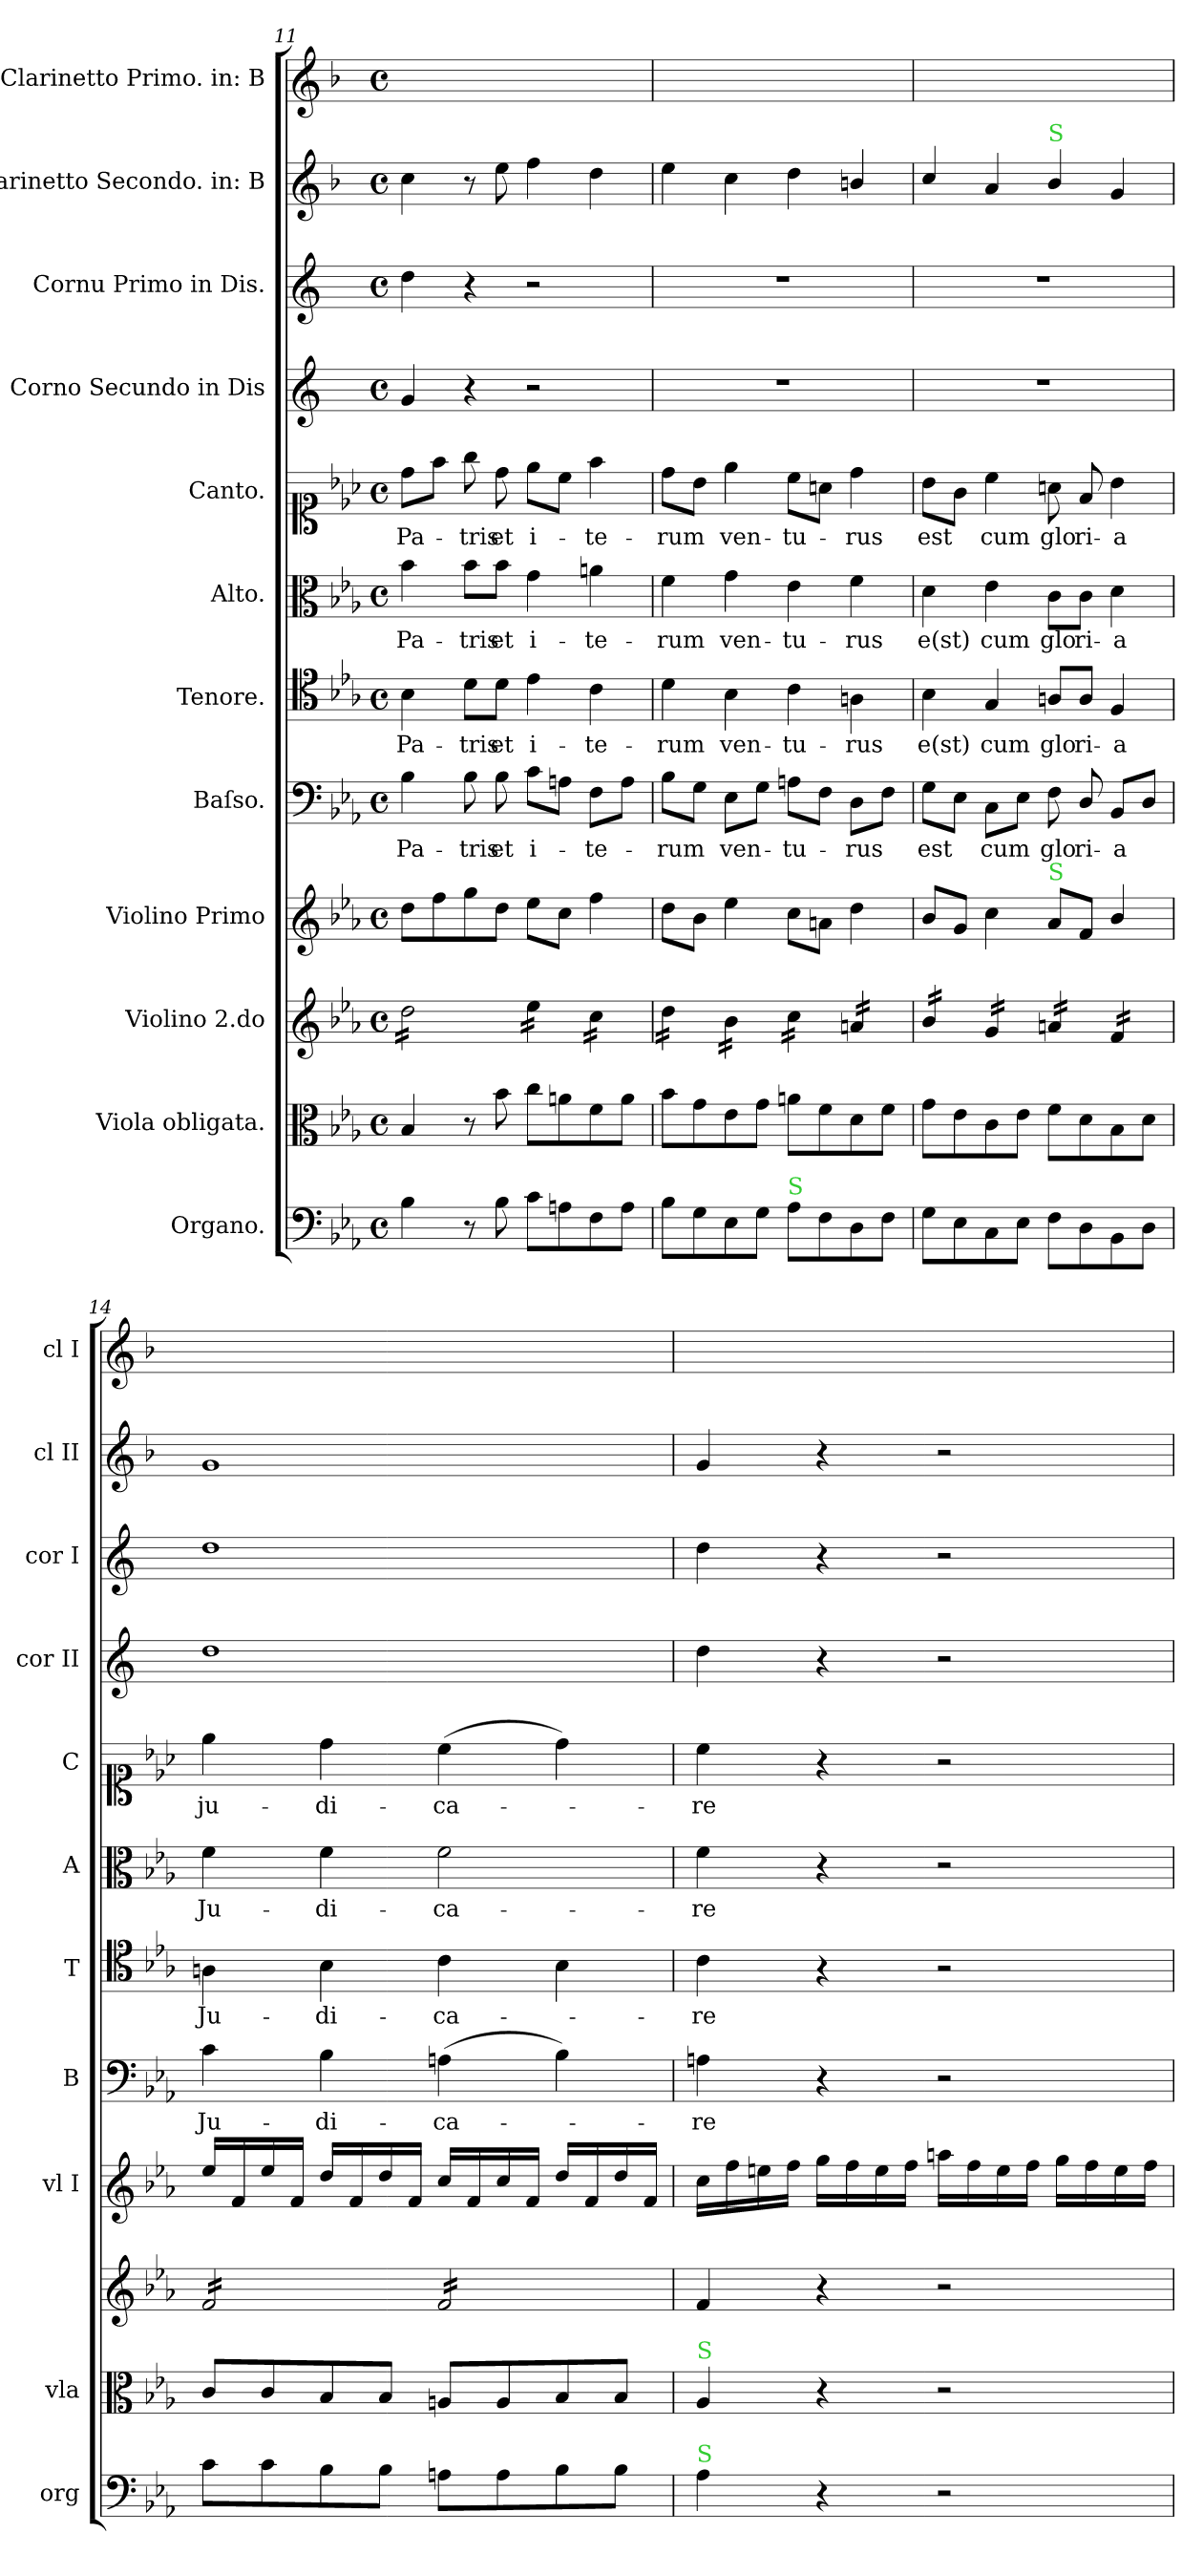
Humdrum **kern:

**kern	**kern	**kern	**kern	**kern	**text	**kern	**text	**kern	**text	**kern	**text	**kern	**kern	**kern	**kern
*part12	*part11	*part10	*part9	*part8	*part8	*part7	*part7	*part6	*part6	*part5	*part5	*part4	*part3	*part2	*part1
*staff12	*staff11	*staff10	*staff9	*staff8	*staff8	*staff7	*staff7	*staff6	*staff6	*staff5	*staff5	*staff4	*staff3	*staff2	*staff1
*I"Organo.	*I"Viola obligata.	*I"Violino 2.do	*I"Violino Primo	*I"Baſso.	*	*I"Tenore.	*	*I"Alto.	*	*I"Canto.	*	*I"Corno Secundo in Dis	*I"Cornu Primo in Dis.	*I"Clarinetto Secondo. in: B	*I"Clarinetto Primo. in: B
*I'org	*I'vla	*	*I'vl I	*I'B	*	*I'T	*	*I'A	*	*I'C	*	*I'cor II	*I'cor I	*I'cl II	*I'cl I
*clefF4	*clefC3	*clefG2	*clefG2	*clefF4	*	*clefC4	*	*clefC3	*	*clefC1	*	*clefG2	*clefG2	*clefG2	*clefG2
*	*	*	*	*	*	*	*	*	*	*	*	*ITrd5c9	*ITrd5c9	*ITrd1c2	*ITrd1c2
*k[b-e-a-]	*k[b-e-a-]	*k[b-e-a-]	*k[b-e-a-]	*k[b-e-a-]	*	*k[b-e-a-]	*	*k[b-e-a-]	*	*k[b-e-a-]	*	*k[b-e-a-]	*k[b-e-a-]	*k[b-e-a-]	*k[b-e-a-]
*E-:	*E-:	*E-:	*E-:	*E-:	*	*E-:	*	*E-:	*	*E-:	*	*E-:	*E-:	*E-:	*E-:
*M4/4	*M4/4	*M4/4	*M4/4	*M4/4	*	*M4/4	*	*M4/4	*	*M4/4	*	*M4/4	*M4/4	*M4/4	*M4/4
*met(c)	*met(c)	*met(c)	*met(c)	*met(c)	*	*met(c)	*	*met(c)	*	*met(c)	*	*met(c)	*met(c)	*met(c)	*met(c)
=11	=11	=11	=11	=11	=11	=11	=11	=11	=11	=11	=11	=11	=11	=11	=11
*	*	*tremolo	*	*	*	*	*	*	*	*	*	*	*	*	*
4B-\	4B-/	16dd\LL	8dd\L	4B-\	Pa-	4B-\	Pa-	4b-\	Pa-	8dd\L	Pa-	4B-/	4f\	4b-\	1ryy
.	.	16dd\	.	.	.	.	.	.	.	.	.	.	.	.	.
.	.	16dd\	8ff\	.	.	.	.	.	.	8ff\J	.	.	.	.	.
.	.	16dd\	.	.	.	.	.	.	.	.	.	.	.	.	.
8r	8r	16dd\	8gg\	8B-\	-tris	8d\L	-tris	8b-\L	-tris	8gg\	-tris	4r	4r	8r	.
.	.	16dd\	.	.	.	.	.	.	.	.	.	.	.	.	.
8B-\	8b-\	16dd\	8dd\J	8B-\	et	8d\J	et	8b-\J	et	8dd\	et	.	.	8dd\	.
.	.	16dd\JJ	.	.	.	.	.	.	.	.	.	.	.	.	.
8c\L	8cc\L	16ee-\LL	8ee-\L	8c\L	i-	4e-\	i-	4g\	i-	8ee-\L	i-	2r	2r	4ee-\	.
.	.	16ee-\	.	.	.	.	.	.	.	.	.	.	.	.	.
8An\	8an\	16ee-\	8cc\J	8An\J	.	.	.	.	.	8cc\J	.	.	.	.	.
.	.	16ee-\JJ	.	.	.	.	.	.	.	.	.	.	.	.	.
8F\	8f\	16cc\LL	4ff\	8F\L	-te-	4c\	-te-	4an\	-te-	4ff\	-te-	.	.	4cc\	.
.	.	16cc\	.	.	.	.	.	.	.	.	.	.	.	.	.
8A\J	8a\J	16cc\	.	8A\J	.	.	.	.	.	.	.	.	.	.	.
.	.	16cc\JJ	.	.	.	.	.	.	.	.	.	.	.	.	.
=12	=12	=12	=12	=12	=12	=12	=12	=12	=12	=12	=12	=12	=12	=12	=12
8B-\L	8b-\L	16dd\LL	8dd\L	8B-\L	-rum	4d\	-rum	4f\	-rum	8dd\L	-rum	1r	1r	4dd\	1ryy
.	.	16dd\	.	.	.	.	.	.	.	.	.	.	.	.	.
8G\	8g\	16dd\	8b-\J	8G\J	.	.	.	.	.	8b-\J	.	.	.	.	.
.	.	16dd\JJ	.	.	.	.	.	.	.	.	.	.	.	.	.
8E-\	8e-\	16b-\LL	4ee-\	8E-\L	ven-	4B-\	ven-	4g\	ven-	4ee-\	ven-	.	.	4b-\	.
.	.	16b-\	.	.	.	.	.	.	.	.	.	.	.	.	.
8G\J	8g\J	16b-\	.	8G\J	.	.	.	.	.	.	.	.	.	.	.
.	.	16b-\JJ	.	.	.	.	.	.	.	.	.	.	.	.	.
!LO:TX:a:color=limegreen:t=S	!	!	!	!	!	!	!	!	!	!	!	!	!	!	!
8A-\L	8an\L	16cc\LL	8cc\L	8An\L	-tu-	4c\	-tu-	4e-\	-tu-	8cc\L	-tu-	.	.	4cc\	.
.	.	16cc\	.	.	.	.	.	.	.	.	.	.	.	.	.
8F\	8f\	16cc\	8an\J	8F\J	.	.	.	.	.	8an\J	.	.	.	.	.
.	.	16cc\JJ	.	.	.	.	.	.	.	.	.	.	.	.	.
8D\	8d\	16an/LL	4dd\	8D\L	-rus	4An\	-rus	4f\	-rus	4dd\	-rus	.	.	4an/	.
.	.	16an/	.	.	.	.	.	.	.	.	.	.	.	.	.
8F\J	8f\J	16an/	.	8F\J	.	.	.	.	.	.	.	.	.	.	.
.	.	16an/JJ	.	.	.	.	.	.	.	.	.	.	.	.	.
=13	=13	=13	=13	=13	=13	=13	=13	=13	=13	=13	=13	=13	=13	=13	=13
8G\L	8g\L	16b-/LL	8b-/L	8G\L	est	4B-\	e(st)	4d\	e(st)	8b-\L	est	1r	1r	4b-/	1ryy
.	.	16b-/	.	.	.	.	.	.	.	.	.	.	.	.	.
8E-\	8e-\	16b-/	8g/J	8E-\J	.	.	.	.	.	8g\J	.	.	.	.	.
.	.	16b-/JJ	.	.	.	.	.	.	.	.	.	.	.	.	.
8C\	8c\	16g/LL	4cc\	8C\L	cum	4G/	cum	4e-\	cum	4cc\	cum	.	.	4g/	.
.	.	16g/	.	.	.	.	.	.	.	.	.	.	.	.	.
8E-\J	8e-\J	16g/	.	8E-\J	.	.	.	.	.	.	.	.	.	.	.
.	.	16g/JJ	.	.	.	.	.	.	.	.	.	.	.	.	.
!	!	!	!	!	!	!	!	!	!	!	!	!	!	!LO:TX:a:color=limegreen:t=S	!
!	!	!	!LO:TX:a:color=limegreen:t=S	!	!	!	!	!	!	!	!	!	!	!	!
8F\L	8f\L	16an/LL	8a-/L	8F\	glo-	8An/L	glo-	8c\L	glo-	8an\	glo-	.	.	4a-/	.
.	.	16an/	.	.	.	.	.	.	.	.	.	.	.	.	.
8D\	8d\	16an/	8f/J	8D/	-ri-	8A/J	-ri-	8c\J	-ri-	8f/	-ri-	.	.	.	.
.	.	16an/JJ	.	.	.	.	.	.	.	.	.	.	.	.	.
8BB-\	8B-\	16f/LL	4b-/	8BB-/L	-a	4F/	-a	4d\	-a	4b-\	-a	.	.	4f/	.
.	.	16f/	.	.	.	.	.	.	.	.	.	.	.	.	.
8D\J	8d\J	16f/	.	8D/J	.	.	.	.	.	.	.	.	.	.	.
.	.	16f/JJ	.	.	.	.	.	.	.	.	.	.	.	.	.
=14	=14	=14	=14	=14	=14	=14	=14	=14	=14	=14	=14	=14	=14	=14	=14
8c\L	8c/L	16f/LL	16ee-/LL	4c\	Ju-	4An\	Ju-	4f\	Ju-	4ee-\	ju-	1f	1f	1f	1ryy
.	.	16f/	16f/	.	.	.	.	.	.	.	.	.	.	.	.
8c\	8c/	16f/	16ee-/	.	.	.	.	.	.	.	.	.	.	.	.
.	.	16f/	16f/JJ	.	.	.	.	.	.	.	.	.	.	.	.
8B-\	8B-/	16f/	16dd/LL	4B-\	-di-	4B-\	-di-	4f\	-di-	4dd\	-di-	.	.	.	.
.	.	16f/	16f/	.	.	.	.	.	.	.	.	.	.	.	.
8B-\J	8B-/J	16f/	16dd/	.	.	.	.	.	.	.	.	.	.	.	.
.	.	16f/JJ	16f/JJ	.	.	.	.	.	.	.	.	.	.	.	.
8An\L	8An/L	16f/LL	16cc/LL	(4An\	-ca-	4c\	-ca-	2f\	-ca-	(4cc\	-ca-	.	.	.	.
.	.	16f/	16f/	.	.	.	.	.	.	.	.	.	.	.	.
8A\	8A/	16f/	16cc/	.	.	.	.	.	.	.	.	.	.	.	.
.	.	16f/	16f/JJ	.	.	.	.	.	.	.	.	.	.	.	.
8B-\	8B-/	16f/	16dd/LL	4B-\)	.	4B-\	.	.	.	4dd\)	.	.	.	.	.
.	.	16f/	16f/	.	.	.	.	.	.	.	.	.	.	.	.
8B-\J	8B-/J	16f/	16dd/	.	.	.	.	.	.	.	.	.	.	.	.
.	.	16f/JJ	16f/JJ	.	.	.	.	.	.	.	.	.	.	.	.
*	*	*Xtremolo	*	*	*	*	*	*	*	*	*	*	*	*	*
=15	=15	=15	=15	=15	=15	=15	=15	=15	=15	=15	=15	=15	=15	=15	=15
!	!LO:TX:a:color=limegreen:t=S	!	!	!	!	!	!	!	!	!	!	!	!	!	!
!LO:TX:a:color=limegreen:t=S	!	!	!	!	!	!	!	!	!	!	!	!	!	!	!
4A-\	4A-/	4f/	16cc\LL	4An\	-re	4c\	-re	4f\	-re	4cc\	-re	4f\	4f\	4f/	1ryy
.	.	.	16ff\	.	.	.	.	.	.	.	.	.	.	.	.
.	.	.	16een\	.	.	.	.	.	.	.	.	.	.	.	.
.	.	.	16ff\JJ	.	.	.	.	.	.	.	.	.	.	.	.
4r	4r	4r	16gg\LL	4r	.	4r	.	4r	.	4r	.	4r	4r	4r	.
.	.	.	16ff\	.	.	.	.	.	.	.	.	.	.	.	.
.	.	.	16ee\	.	.	.	.	.	.	.	.	.	.	.	.
.	.	.	16ff\JJ	.	.	.	.	.	.	.	.	.	.	.	.
2r	2r	2r	16aan\LL	2r	.	2r	.	2r	.	2r	.	2r	2r	2r	.
.	.	.	16ff\	.	.	.	.	.	.	.	.	.	.	.	.
.	.	.	16ee\	.	.	.	.	.	.	.	.	.	.	.	.
.	.	.	16ff\JJ	.	.	.	.	.	.	.	.	.	.	.	.
.	.	.	16gg\LL	.	.	.	.	.	.	.	.	.	.	.	.
.	.	.	16ff\	.	.	.	.	.	.	.	.	.	.	.	.
.	.	.	16ee\	.	.	.	.	.	.	.	.	.	.	.	.
.	.	.	16ff\JJ	.	.	.	.	.	.	.	.	.	.	.	.
=	=	=	=	=	=	=	=	=	=	=	=	=	=	=	=
*-	*-	*-	*-	*-	*-	*-	*-	*-	*-	*-	*-	*-	*-	*-	*-
